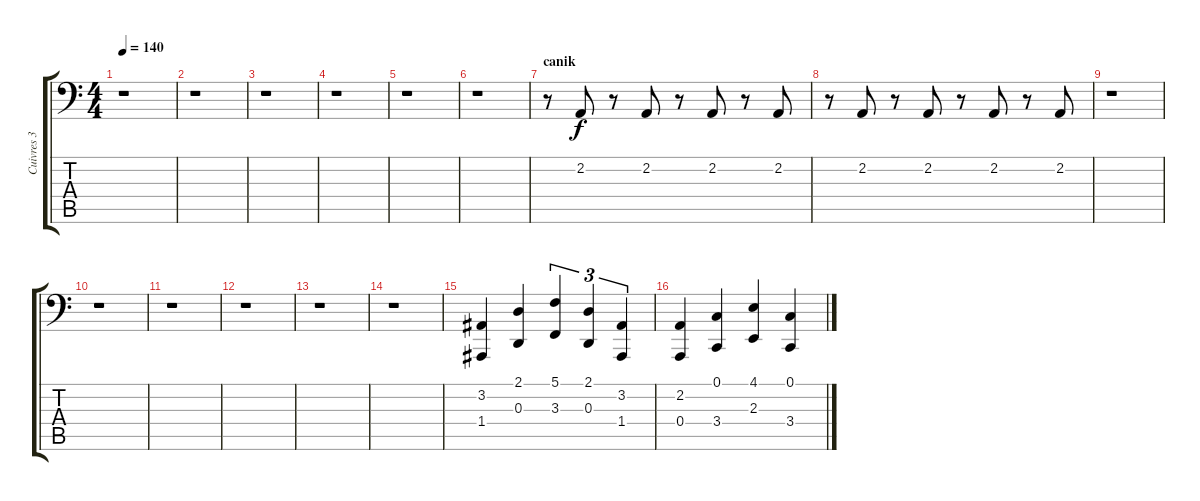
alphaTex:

\track ("Cuivres 3" "Cuivres 3") {instrument tenorsax}
\staff {score tabs}
\tuning (C3 G2 D2 A1 E1 B0) {hide}
\ts (4 4)
\tempo 140
\clef f4
\ks c
r.1{dy f} |
r.1 |
r.1 |
r.1 |
r.1 |
r.1 |
\section ("" "canik")
r.8 2.2.8 r.8 2.2.8 r.8 2.2.8 r.8 2.2.8 |
r.8 2.2.8 r.8 2.2.8 r.8 2.2.8 r.8 2.2.8 |
\section ("" "")
r.1 |
r.1 |
r.1 |
r.1 |
r.1 |
r.1 |
\section ("" "")
(3.2 1.4).4 (2.1 0.3).4 (5.1 3.3).4{tu (3 2)} (2.1 0.3).4{tu (3 2)} (3.2 1.4).4{tu (3 2)} |
(2.2 0.4).4 (0.1 3.4).4 (4.1 2.3).4 (0.1 3.4).4
